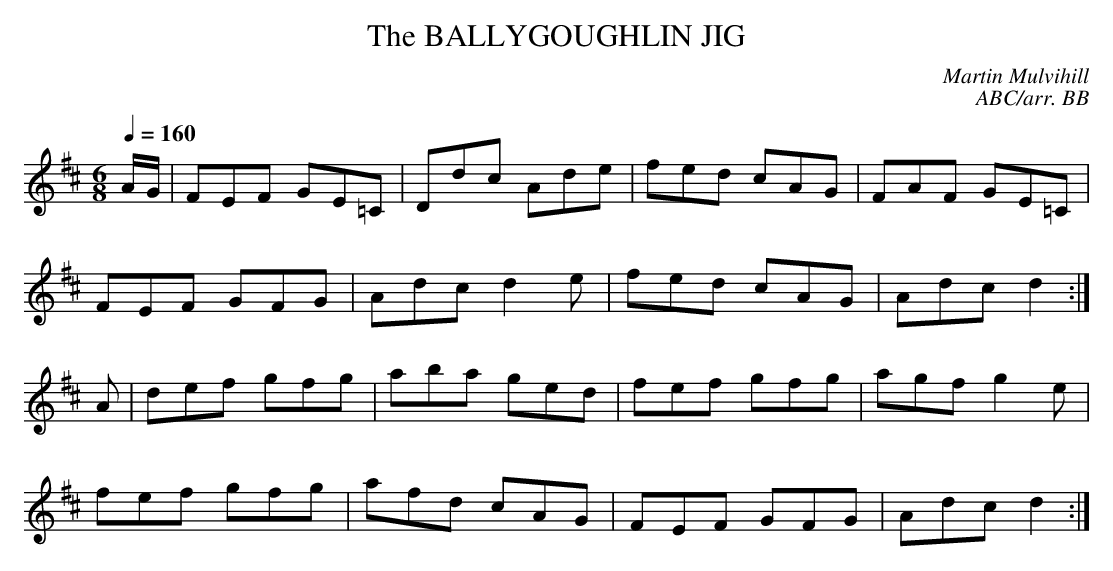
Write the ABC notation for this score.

X:1
T:BALLYGOUGHLIN JIG, The
C:Martin Mulvihill
C:ABC/arr. BB
Q:1/4=160
M:6/8
L:1/8
K:D
A/G/|FEF GE=C|Ddc Ade|fed cAG|FAF GE=C|
FEF GFG|Adc d2 e|fed cAG|Adc d2 :|
A|def gfg|aba ged|fef gfg|agf g2 e|
fef gfg|afd cAG|FEF GFG|Adc d2 :|
